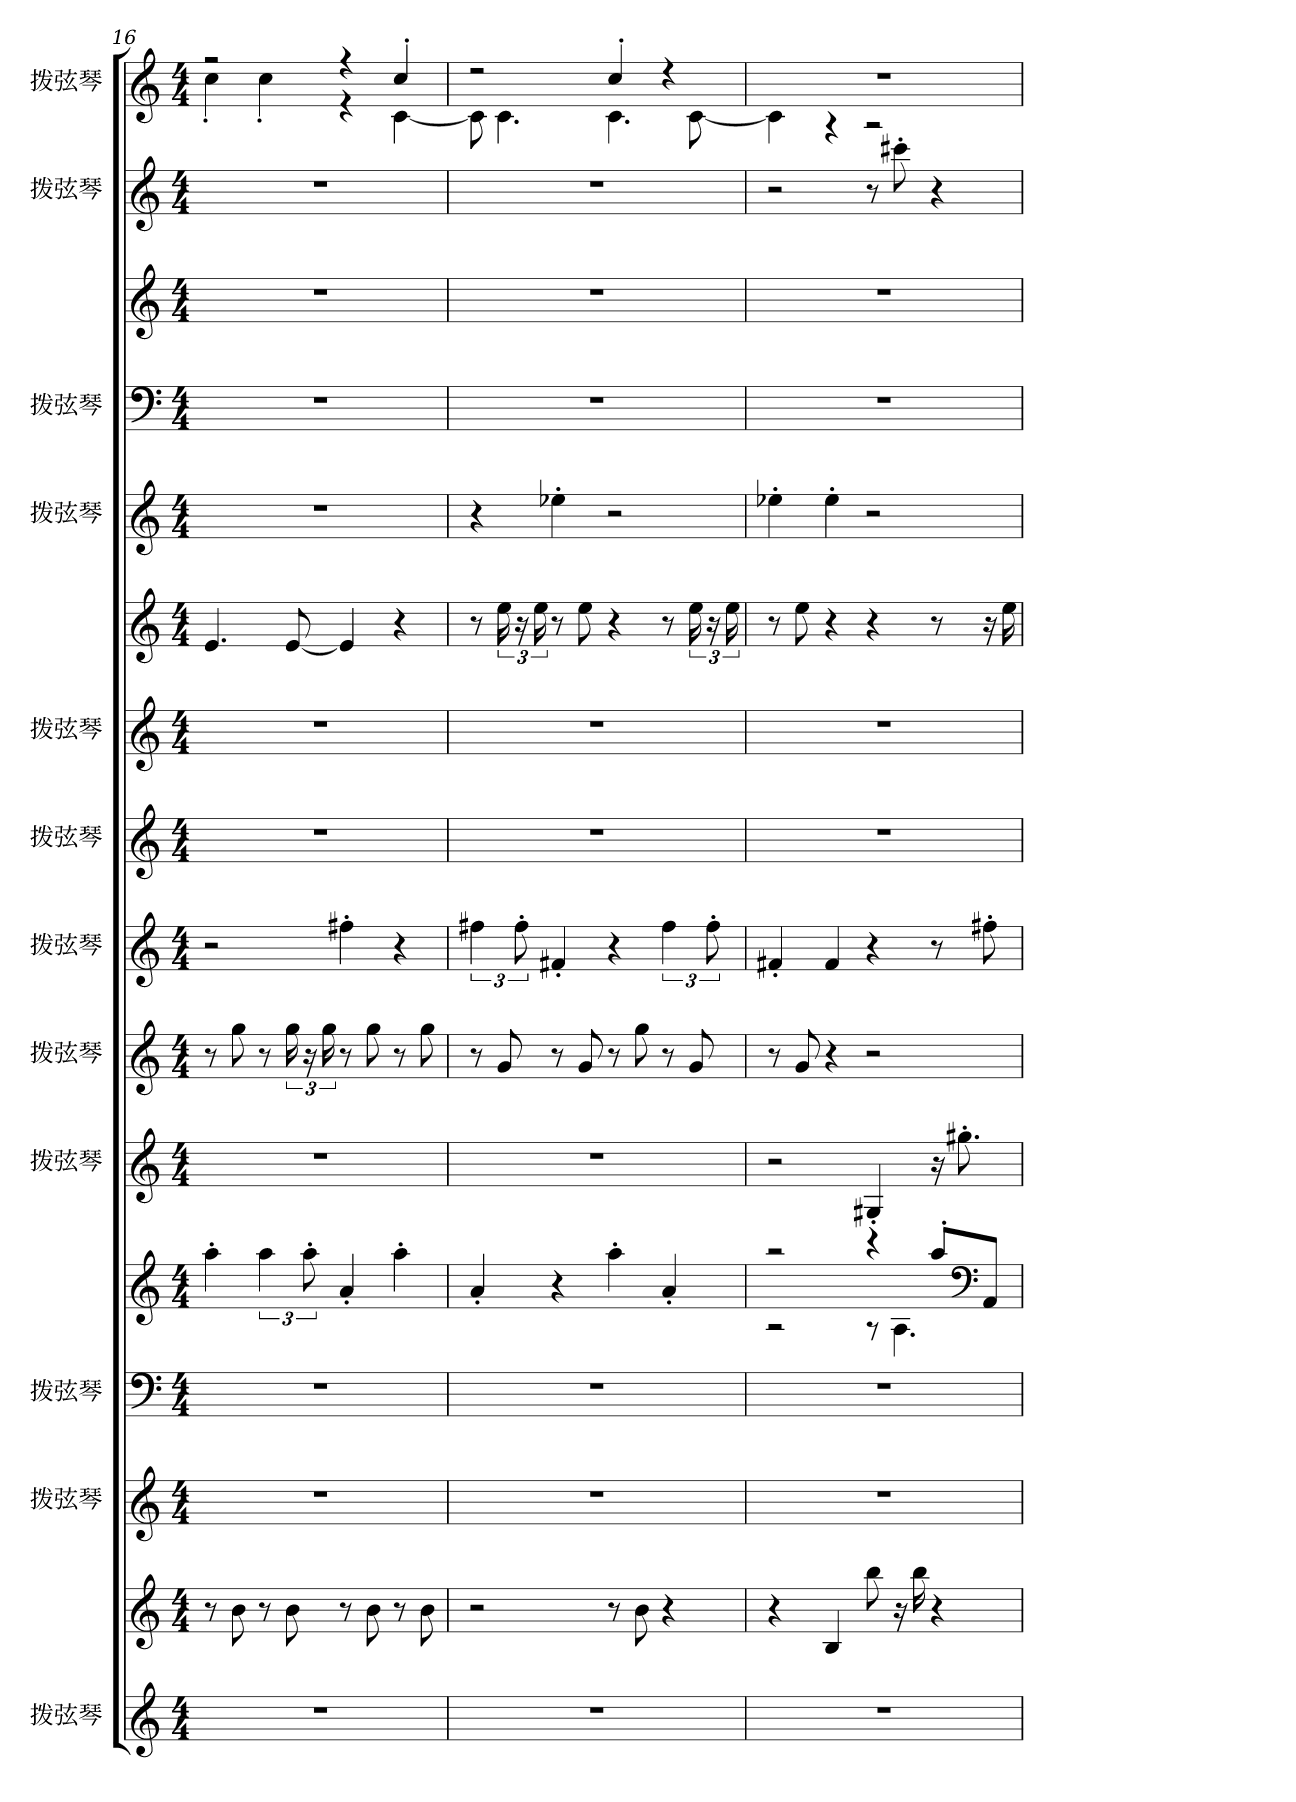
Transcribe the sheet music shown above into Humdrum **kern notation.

**kern	**kern	**kern	**kern	**kern	**kern	**kern	**kern	**kern	**kern	**kern	**kern	**kern	**kern	**kern	**kern
*part12	*part12	*part11	*part10	*part10	*part9	*part8	*part7	*part6	*part5	*part5	*part4	*part3	*part3	*part2	*part1
*staff16	*staff15	*staff14	*staff13	*staff12	*staff11	*staff10	*staff9	*staff8	*staff7	*staff6	*staff5	*staff4	*staff3	*staff2	*staff1
*I"拨弦琴	*	*I"拨弦琴	*I"拨弦琴	*	*I"拨弦琴	*I"拨弦琴	*I"拨弦琴	*I"拨弦琴	*I"拨弦琴	*	*I"拨弦琴	*I"拨弦琴	*	*I"拨弦琴	*I"拨弦琴
!!LO:PB:g=z
*clefG2	*clefG2	*clefG2	*clefF4	*clefG2	*clefG2	*clefG2	*clefG2	*clefG2	*clefG2	*clefG2	*clefG2	*clefF4	*clefG2	*clefG2	*clefG2
*k[]	*k[]	*k[]	*k[]	*k[]	*k[]	*k[]	*k[]	*k[]	*k[]	*k[]	*k[]	*k[]	*k[]	*k[]	*k[]
*M4/4	*M4/4	*M4/4	*M4/4	*M4/4	*M4/4	*M4/4	*M4/4	*M4/4	*M4/4	*M4/4	*M4/4	*M4/4	*M4/4	*M4/4	*M4/4
=16	=16	=16	=16	=16	=16	=16	=16	=16	=16	=16	=16	=16	=16	=16	=16
*	*	*	*	*	*	*	*	*	*	*	*	*	*	*	*^
1r	8r	1r	1r	4aa'\	1r	8r	2r	1r	1r	4.e/	1r	1r	1r	1r	2r	4cc'\
.	8b\	.	.	.	.	8gg\	.	.	.	.	.	.	.	.	.	.
.	8r	.	.	6aa\	.	8r	.	.	.	.	.	.	.	.	.	4cc'\
.	8b\	.	.	.	.	24gg\	.	.	.	[8e/	.	.	.	.	.	.
.	.	.	.	12aa'\	.	24r	.	.	.	.	.	.	.	.	.	.
.	.	.	.	.	.	24gg\	.	.	.	.	.	.	.	.	.	.
.	8r	.	.	4a'/	.	8r	4ff#X'\	.	.	4e/]	.	.	.	.	4r	4r
.	8b\	.	.	.	.	8gg\	.	.	.	.	.	.	.	.	.	.
.	8r	.	.	4aa'\	.	8r	4r	.	.	4r	.	.	.	.	4cc'/	[4c\
.	8b\	.	.	.	.	8gg\	.	.	.	.	.	.	.	.	.	.
=17	=17	=17	=17	=17	=17	=17	=17	=17	=17	=17	=17	=17	=17	=17	=17	=17
1r	2r	1r	1r	4a'/	1r	8r	6ff#X\	1r	1r	8r	4r	1r	1r	1r	2r	8c\]
.	.	.	.	.	.	8g/	.	.	.	24ee\	.	.	.	.	.	4.c\
.	.	.	.	.	.	.	12ff#'\	.	.	24r	.	.	.	.	.	.
.	.	.	.	.	.	.	.	.	.	24ee\	.	.	.	.	.	.
.	.	.	.	4r	.	8r	4f#X'/	.	.	8r	4ee-X'\	.	.	.	.	.
.	.	.	.	.	.	8g/	.	.	.	8ee\	.	.	.	.	.	.
.	8r	.	.	4aa'\	.	8r	4r	.	.	4r	2r	.	.	.	4cc'/	4.c\
.	8b\	.	.	.	.	8gg\	.	.	.	.	.	.	.	.	.	.
.	4r	.	.	4a'/	.	8r	6ff#\	.	.	8r	.	.	.	.	4r	.
.	.	.	.	.	.	8g/	.	.	.	24ee\	.	.	.	.	.	[8c\
.	.	.	.	.	.	.	12ff#'\	.	.	24r	.	.	.	.	.	.
.	.	.	.	.	.	.	.	.	.	24ee\	.	.	.	.	.	.
=18	=18	=18	=18	=18	=18	=18	=18	=18	=18	=18	=18	=18	=18	=18	=18	=18
*	*	*	*	*^	*	*	*	*	*	*	*	*	*	*	*	*
1r	4r	1r	1r	2r	2r	2r	8r	4f#X'/	1r	1r	8r	4ee-X'\	1r	1r	2r	1r	4c\]
.	.	.	.	.	.	.	8g/	.	.	.	8ee\	.	.	.	.	.	.
.	4B/	.	.	.	.	.	4r	4f#/	.	.	4r	4ee-'\	.	.	.	.	4r
.	8bb\	.	.	4r	8r	4G#X'/	2r	4r	.	.	4r	2r	.	.	8r	.	2r
.	16r	.	.	.	4.A\	.	.	.	.	.	.	.	.	.	8ccc#X'\	.	.
.	16bb\	.	.	.	.	.	.	.	.	.	.	.	.	.	.	.	.
.	4r	.	.	8aa'/L	.	16r	.	8r	.	.	8r	.	.	.	4r	.	.
.	.	.	.	.	.	8.gg#X'\	.	.	.	.	.	.	.	.	.	.	.
*	*	*	*	*clefF4	*	*	*	*	*	*	*	*	*	*	*	*	*
.	.	.	.	8AA/J	.	.	.	8ff#X'\	.	.	16r	.	.	.	.	.	.
.	.	.	.	.	.	.	.	.	.	.	16ee\	.	.	.	.	.	.
*	*	*	*	*v	*v	*	*	*	*	*	*	*	*	*	*	*v	*v
=	=	=	=	=	=	=	=	=	=	=	=	=	=	=	=
*-	*-	*-	*-	*-	*-	*-	*-	*-	*-	*-	*-	*-	*-	*-	*-
